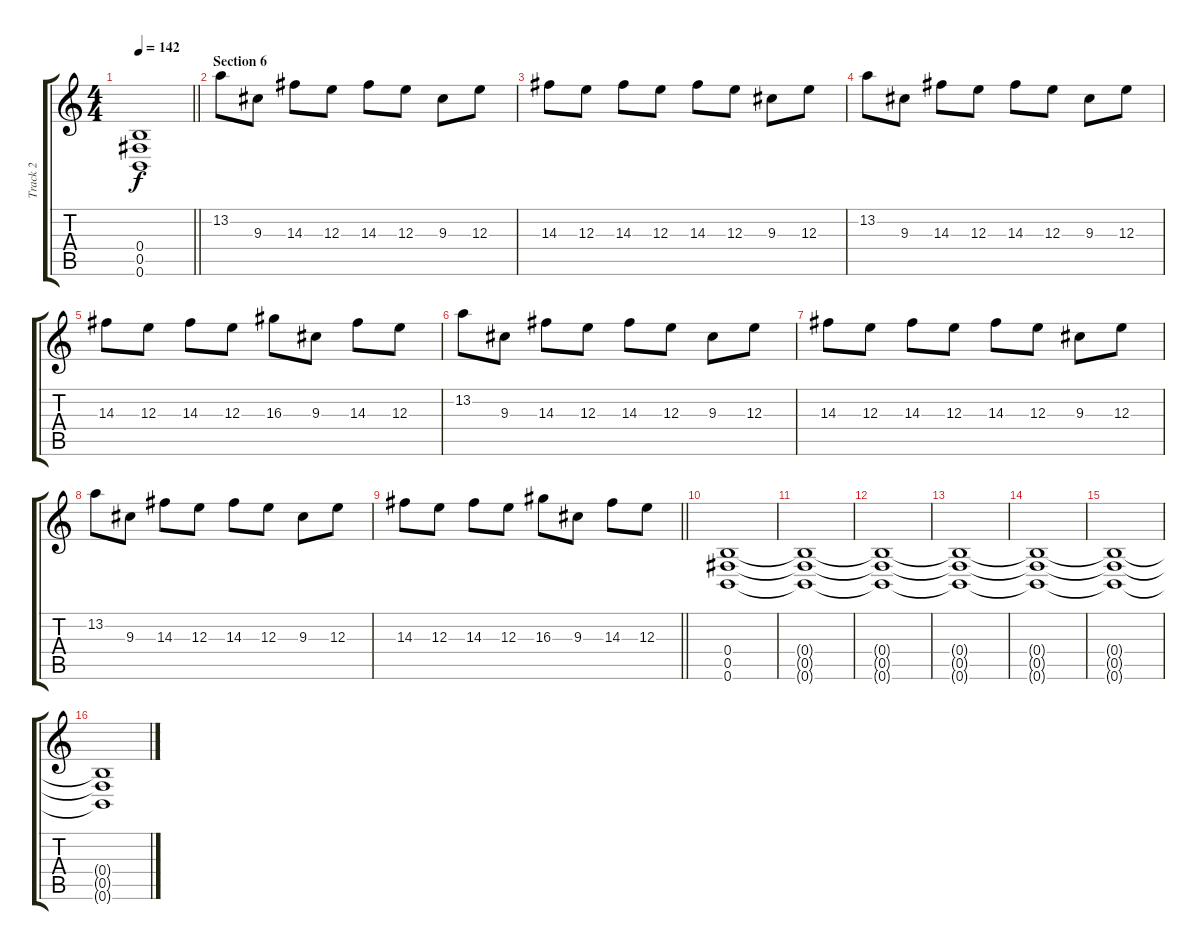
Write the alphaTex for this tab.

\track ("Track 2" "Track 2") {instrument overdrivenguitar}
\staff {score tabs}
\tuning (Db4 Ab3 E3 B2 Gb2 B1) {hide}
\ts (4 4)
\tempo 142
\clef g2
\barLineRight lightlight
\ks c
(0.4{t} 0.5{t} 0.6{t}).1{dy f} |
\section ("" "Section 6")
13.2.8{volume 11} 9.3.8 14.3.8 12.3.8 14.3.8 12.3.8 9.3.8 12.3.8 |
14.3.8 12.3.8 14.3.8 12.3.8 14.3.8 12.3.8 9.3.8 12.3.8 |
13.2.8 9.3.8 14.3.8 12.3.8 14.3.8 12.3.8 9.3.8 12.3.8 |
14.3.8 12.3.8 14.3.8 12.3.8 16.3.8 9.3.8 14.3.8 12.3.8 |
13.2.8 9.3.8 14.3.8 12.3.8 14.3.8 12.3.8 9.3.8 12.3.8 |
14.3.8 12.3.8 14.3.8 12.3.8 14.3.8 12.3.8 9.3.8 12.3.8 |
13.2.8 9.3.8 14.3.8 12.3.8 14.3.8 12.3.8 9.3.8 12.3.8 |
\barLineRight lightlight
14.3.8 12.3.8 14.3.8 12.3.8 16.3.8 9.3.8 14.3.8 12.3.8 |
(0.4 0.5 0.6).1 |
(0.4{t} 0.5{t} 0.6{t}).1 |
(0.4{t} 0.5{t} 0.6{t}).1 |
(0.4{t} 0.5{t} 0.6{t}).1 |
(0.4{t} 0.5{t} 0.6{t}).1 |
(0.4{t} 0.5{t} 0.6{t}).1 |
(0.4{t} 0.5{t} 0.6{t}).1
